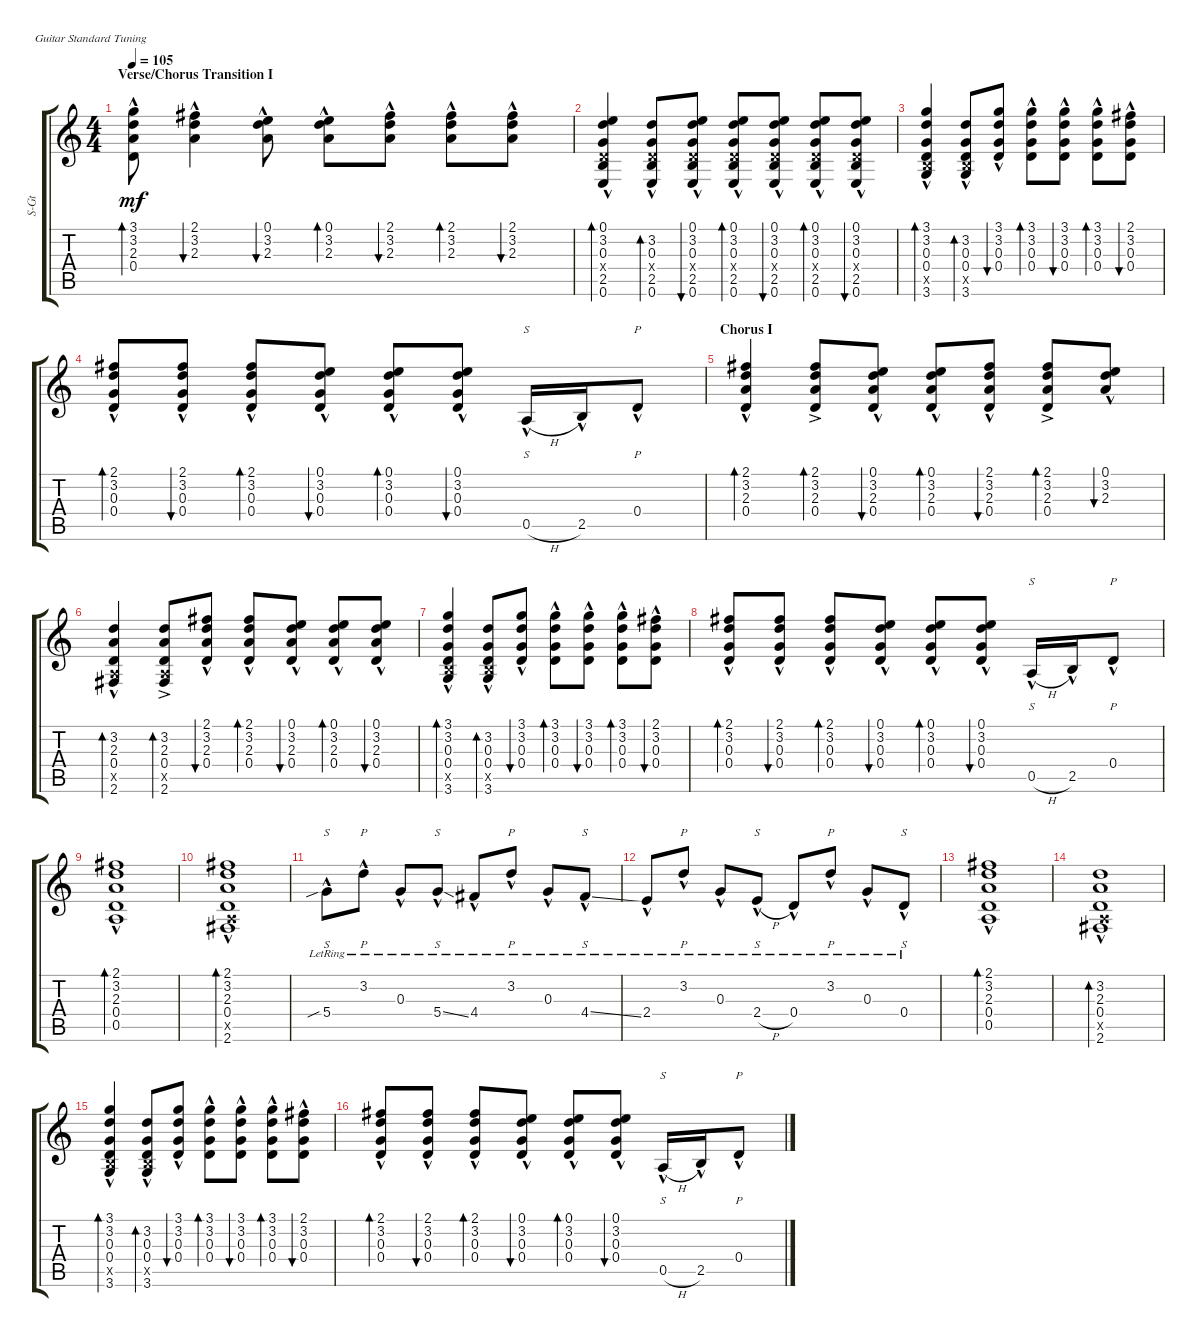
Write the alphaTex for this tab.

\defaultSystemsLayout 4
\otherSystemsTrackNameOrientation horizontal
\chordDiagramsInScore
\track ("Zakk Wylde Acoustic Rhythm" "S-Gt") {instrument acousticguitarsteel}
\staff {score tabs}
\tuning (E4 B3 G3 D3 A2 E2)
\ts (4 4)
\section ("" "Verse/Chorus Transition I")
\tempo 105
\clef g2
\ks c
(0.4{hac} 2.3{hac} 3.2{hac} 3.1{hac}).8{bd 67 dy mf} (2.1{hac} 3.2{hac} 2.3{hac}).4{bu 115} (2.3{hac} 3.2{hac} 0.1{hac}).8{bu 67} (3.2{hac} 2.3{hac} 0.1{hac}).8{bd 66} (2.1{hac} 3.2{hac} 2.3{hac}).8{bu 65} (2.1{hac} 3.2{hac} 2.3{hac}).8{bd 65} (2.1{hac} 3.2{hac} 2.3{hac}).8{bu 65} |
(0.6{hac} 2.5{hac} 0.4{hac x} 0.3{hac} 3.2 0.1).4{bd 64} (2.5{hac} 0.4{hac x} 0.3{hac} 0.6{hac} 3.2).8{bd 63} (2.5{hac} 0.4{hac x} 0.3{hac} 0.6{hac} 3.2{hac} 0.1{hac}).8{bu 65} (0.1{hac} 3.2{hac} 0.3{hac} 2.5{hac} 0.4{hac x} 0.6{hac}).8{bd 62} (0.6{hac} 2.5{hac} 0.3{hac} 3.2{hac} 0.1{hac} 0.4{hac x}).8{bu 65} (0.6{hac} 2.5{hac} 0.3{hac} 3.2{hac} 0.1{hac} 0.4{hac x}).8{bd 61} (0.6{hac} 2.5{hac} 0.3{hac} 3.2{hac} 0.1{hac} 0.4{hac x}).8{bu 65} |
(3.6{hac} 2.5{hac x} 0.4{hac} 0.3{hac} 3.1 3.2).4{bd 64} (2.5{hac x} 0.4{hac} 0.3{hac} 3.6{hac} 3.2).8{bd 63} (0.3{hac} 3.2{hac} 3.1{hac} 0.4{hac}).8{bu 58} (3.1{hac} 3.2{hac} 0.3{hac} 0.4{hac}).8{bd 62} (0.3{hac} 3.2{hac} 3.1{hac} 0.4{hac}).8{bu 65} (0.3{hac} 3.2{hac} 3.1{hac} 0.4{hac}).8{bd 61} (0.3{hac} 3.2{hac} 2.1{hac} 0.4{hac}).8{bu 65} |
(0.3{hac} 3.2{hac} 2.1{hac} 0.4{hac}).8{bd 60} (2.1{hac} 0.3{hac} 3.2{hac} 0.4{hac}).8{bu 58} (2.1{hac} 0.3{hac} 3.2{hac} 0.4{hac}).8{bd 59} (0.1{hac} 3.2{hac} 0.3{hac} 0.4{hac}).8{bu 58} (0.1{hac} 3.2{hac} 0.3{hac} 0.4{hac}).8{bd 58} (0.1{hac} 3.2{hac} 0.3{hac} 0.4{hac}).8{bu 58} 0.5{h hac}.16{s} 2.5{hac}.16 0.4{hac}.8{p} |
\section ("" "Chorus I")
(0.4{hac} 2.3{hac} 3.2{hac} 2.1{hac}).4{bd 56} (0.4{ac} 2.3{ac} 3.2{ac} 2.1{ac}).8{bd 52} (0.1{hac} 3.2{hac} 2.3{hac} 0.4{hac}).8{bu 53} (0.4{hac} 2.3{hac} 3.2{hac} 0.1{hac}).8{bd 51} (2.1{hac} 3.2{hac} 2.3{hac} 0.4{hac}).8{bu 54} (2.1{ac} 3.2{ac} 2.3{ac} 0.4{ac}).8{bd 51} (0.1{hac} 3.2{hac} 2.3{hac}).8{bu 55} |
(0.4{hac} 2.6{hac} 0.5{hac x} 2.3{hac} 3.2{hac}).4{bd 56} (0.4{ac} 0.5{ac x} 2.6{ac} 2.3{ac} 3.2{ac}).8{bd 52} (2.1{hac} 3.2{hac} 2.3{hac} 0.4{hac}).8{bu 53} (0.4{hac} 2.3{hac} 3.2{hac} 2.1{hac}).8{bd 51} (0.1{hac} 3.2{hac} 2.3{hac} 0.4{hac}).8{bu 54} (0.1{hac} 3.2{hac} 2.3{hac} 0.4{hac}).8{bd 51} (0.1{hac} 3.2{hac} 2.3{hac} 0.4{hac}).8{bu 55} |
(3.6{hac} 2.5{hac x} 0.4{hac} 0.3{hac} 3.2 3.1).4{bd 64} (2.5{hac x} 0.4{hac} 0.3{hac} 3.6{hac} 3.2).8{bd 63} (0.3{hac} 3.2{hac} 3.1{hac} 0.4{hac}).8{bu 58} (3.1{hac} 3.2{hac} 0.3{hac} 0.4{hac}).8{bd 62} (0.3{hac} 3.2{hac} 3.1{hac} 0.4{hac}).8{bu 65} (0.3{hac} 3.2{hac} 3.1{hac} 0.4{hac}).8{bd 61} (0.3{hac} 3.2{hac} 2.1{hac} 0.4{hac}).8{bu 65} |
(0.3{hac} 3.2{hac} 2.1{hac} 0.4{hac}).8{bd 60} (2.1{hac} 0.3{hac} 3.2{hac} 0.4{hac}).8{bu 58} (2.1{hac} 0.3{hac} 3.2{hac} 0.4{hac}).8{bd 59} (0.1{hac} 3.2{hac} 0.3{hac} 0.4{hac}).8{bu 58} (0.1{hac} 3.2{hac} 0.3{hac} 0.4{hac}).8{bd 58} (0.1{hac} 3.2{hac} 0.3{hac} 0.4{hac}).8{bu 58} 0.5{h hac}.16{s} 2.5{hac}.16 0.4{hac}.8{p} |
(0.4{hac} 2.3{hac} 3.2{hac} 2.1 0.5).1{bd 51} |
(0.4{hac} 2.3{hac} 3.2{hac} 2.6 0.5{x} 2.1).1{bd 113} |
5.4{sib hac lr}.8{s} 3.2{hac lr}.8{p} 0.3{hac lr}.8 5.4{ss hac lr}.8{s} 4.4{hac lr}.8 3.2{hac lr}.8{p} 0.3{hac lr}.8 4.4{ss hac lr}.8{s} |
2.4{hac lr}.8 3.2{hac lr}.8{p} 0.3{hac lr}.8 2.4{h hac lr}.8{s} 0.4{hac lr}.8 3.2{hac lr}.8{p} 0.3{hac lr}.8 0.4{hac lr}.8{s} |
(0.4{hac} 2.3{hac} 3.2{hac} 0.5{hac} 2.1{hac}).1{bd 51} |
(0.4{hac} 2.3{hac} 3.2{hac} 0.5{x} 2.6).1{bd 110} |
(3.6{hac} 2.5{hac x} 0.4{hac} 0.3{hac} 3.1 3.2).4{bd 64} (2.5{hac x} 0.4{hac} 0.3{hac} 3.6{hac} 3.2).8{bd 63} (0.3{hac} 3.2{hac} 3.1{hac} 0.4{hac}).8{bu 58} (3.1{hac} 3.2{hac} 0.3{hac} 0.4{hac}).8{bd 62} (0.3{hac} 3.2{hac} 3.1{hac} 0.4{hac}).8{bu 65} (0.3{hac} 3.2{hac} 3.1{hac} 0.4{hac}).8{bd 61} (0.3{hac} 3.2{hac} 2.1{hac} 0.4{hac}).8{bu 65} |
(0.3{hac} 3.2{hac} 2.1{hac} 0.4{hac}).8{bd 60} (2.1{hac} 0.3{hac} 3.2{hac} 0.4{hac}).8{bu 58} (2.1{hac} 0.3{hac} 3.2{hac} 0.4{hac}).8{bd 59} (0.1{hac} 3.2{hac} 0.3{hac} 0.4{hac}).8{bu 58} (0.1{hac} 3.2{hac} 0.3{hac} 0.4{hac}).8{bd 58} (0.1{hac} 3.2{hac} 0.3{hac} 0.4{hac}).8{bu 58} 0.5{h hac}.16{s} 2.5{hac}.16 0.4{hac}.8{p}
